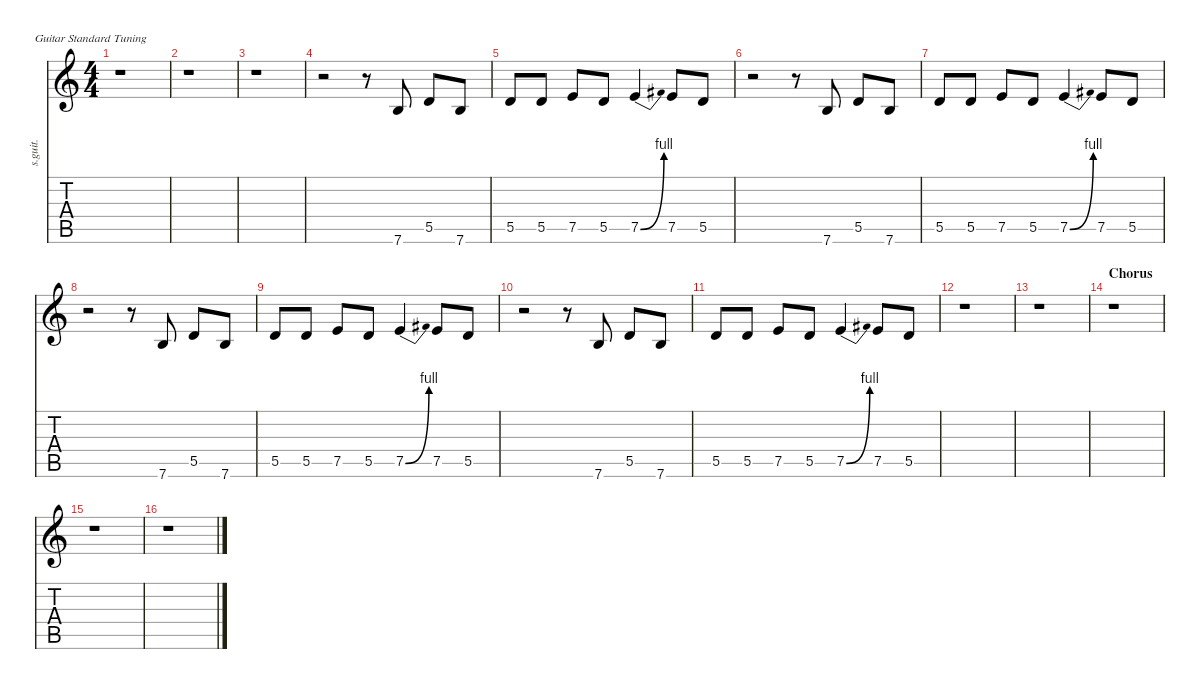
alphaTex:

\defaultSystemsLayout 4
\hideDynamics
\bracketExtendMode nobrackets
\track ("Band Vocals" "s.guit.") {instrument tenorsax}
\staff {score tabs}
\tuning (E4 B3 G3 D3 A2 E2)
\displaytranspose 12
\ts (4 4)
\tempo (134 hide)
\clef g2
\ks c
r.1{dy f} |
r.1 |
r.1 |
r.2 r.8 7.6.8{lyrics (0 "") lyrics (1 "") lyrics (2 "") lyrics (3 "") lyrics (4 "") dy mf} 5.5.8{lyrics (0 "") lyrics (1 "") lyrics (2 "") lyrics (3 "") lyrics (4 "")} 7.6.8{lyrics (0 "") lyrics (1 "") lyrics (2 "") lyrics (3 "") lyrics (4 "")} |
5.5.8{lyrics (0 "") lyrics (1 "") lyrics (2 "") lyrics (3 "") lyrics (4 "")} 5.5.8{lyrics (0 "") lyrics (1 "") lyrics (2 "") lyrics (3 "") lyrics (4 "")} 7.5.8{lyrics (0 "") lyrics (1 "") lyrics (2 "") lyrics (3 "") lyrics (4 "")} 5.5.8{lyrics (0 "") lyrics (1 "") lyrics (2 "") lyrics (3 "") lyrics (4 "")} 7.5{be (bend 0 0 60 4)}.4{lyrics (0 "") lyrics (1 "") lyrics (2 "") lyrics (3 "") lyrics (4 "")} 7.5.8{lyrics (0 "") lyrics (1 "") lyrics (2 "") lyrics (3 "") lyrics (4 "")} 5.5.8{lyrics (0 "") lyrics (1 "") lyrics (2 "") lyrics (3 "") lyrics (4 "")} |
r.2 r.8 7.6.8{lyrics (0 "") lyrics (1 "") lyrics (2 "") lyrics (3 "") lyrics (4 "")} 5.5.8{lyrics (0 "") lyrics (1 "") lyrics (2 "") lyrics (3 "") lyrics (4 "")} 7.6.8{lyrics (0 "") lyrics (1 "") lyrics (2 "") lyrics (3 "") lyrics (4 "")} |
5.5.8{lyrics (0 "") lyrics (1 "") lyrics (2 "") lyrics (3 "") lyrics (4 "")} 5.5.8{lyrics (0 "") lyrics (1 "") lyrics (2 "") lyrics (3 "") lyrics (4 "")} 7.5.8{lyrics (0 "") lyrics (1 "") lyrics (2 "") lyrics (3 "") lyrics (4 "")} 5.5.8{lyrics (0 "") lyrics (1 "") lyrics (2 "") lyrics (3 "") lyrics (4 "")} 7.5{be (bend 0 0 60 4)}.4{lyrics (0 "") lyrics (1 "") lyrics (2 "") lyrics (3 "") lyrics (4 "")} 7.5.8{lyrics (0 "") lyrics (1 "") lyrics (2 "") lyrics (3 "") lyrics (4 "")} 5.5.8{lyrics (0 "") lyrics (1 "") lyrics (2 "") lyrics (3 "") lyrics (4 "")} |
r.2 r.8 7.6.8{lyrics (0 "") lyrics (1 "") lyrics (2 "") lyrics (3 "") lyrics (4 "")} 5.5.8{lyrics (0 "") lyrics (1 "") lyrics (2 "") lyrics (3 "") lyrics (4 "")} 7.6.8{lyrics (0 "") lyrics (1 "") lyrics (2 "") lyrics (3 "") lyrics (4 "")} |
5.5.8{lyrics (0 "") lyrics (1 "") lyrics (2 "") lyrics (3 "") lyrics (4 "")} 5.5.8{lyrics (0 "") lyrics (1 "") lyrics (2 "") lyrics (3 "") lyrics (4 "")} 7.5.8{lyrics (0 "") lyrics (1 "") lyrics (2 "") lyrics (3 "") lyrics (4 "")} 5.5.8{lyrics (0 "") lyrics (1 "") lyrics (2 "") lyrics (3 "") lyrics (4 "")} 7.5{be (bend 0 0 60 4)}.4{lyrics (0 "") lyrics (1 "") lyrics (2 "") lyrics (3 "") lyrics (4 "")} 7.5.8{lyrics (0 "") lyrics (1 "") lyrics (2 "") lyrics (3 "") lyrics (4 "")} 5.5.8{lyrics (0 "") lyrics (1 "") lyrics (2 "") lyrics (3 "") lyrics (4 "")} |
r.2 r.8 7.6.8{lyrics (0 "") lyrics (1 "") lyrics (2 "") lyrics (3 "") lyrics (4 "")} 5.5.8{lyrics (0 "") lyrics (1 "") lyrics (2 "") lyrics (3 "") lyrics (4 "")} 7.6.8{lyrics (0 "") lyrics (1 "") lyrics (2 "") lyrics (3 "") lyrics (4 "")} |
5.5.8{lyrics (0 "") lyrics (1 "") lyrics (2 "") lyrics (3 "") lyrics (4 "")} 5.5.8{lyrics (0 "") lyrics (1 "") lyrics (2 "") lyrics (3 "") lyrics (4 "")} 7.5.8{lyrics (0 "") lyrics (1 "") lyrics (2 "") lyrics (3 "") lyrics (4 "")} 5.5.8{lyrics (0 "") lyrics (1 "") lyrics (2 "") lyrics (3 "") lyrics (4 "")} 7.5{be (bend 0 0 60 4)}.4{lyrics (0 "") lyrics (1 "") lyrics (2 "") lyrics (3 "") lyrics (4 "")} 7.5.8{lyrics (0 "") lyrics (1 "") lyrics (2 "") lyrics (3 "") lyrics (4 "")} 5.5.8{lyrics (0 "") lyrics (1 "") lyrics (2 "") lyrics (3 "") lyrics (4 "")} |
r.1 |
r.1 |
\section ("" "Chorus")
r.1 |
r.1 |
r.1
